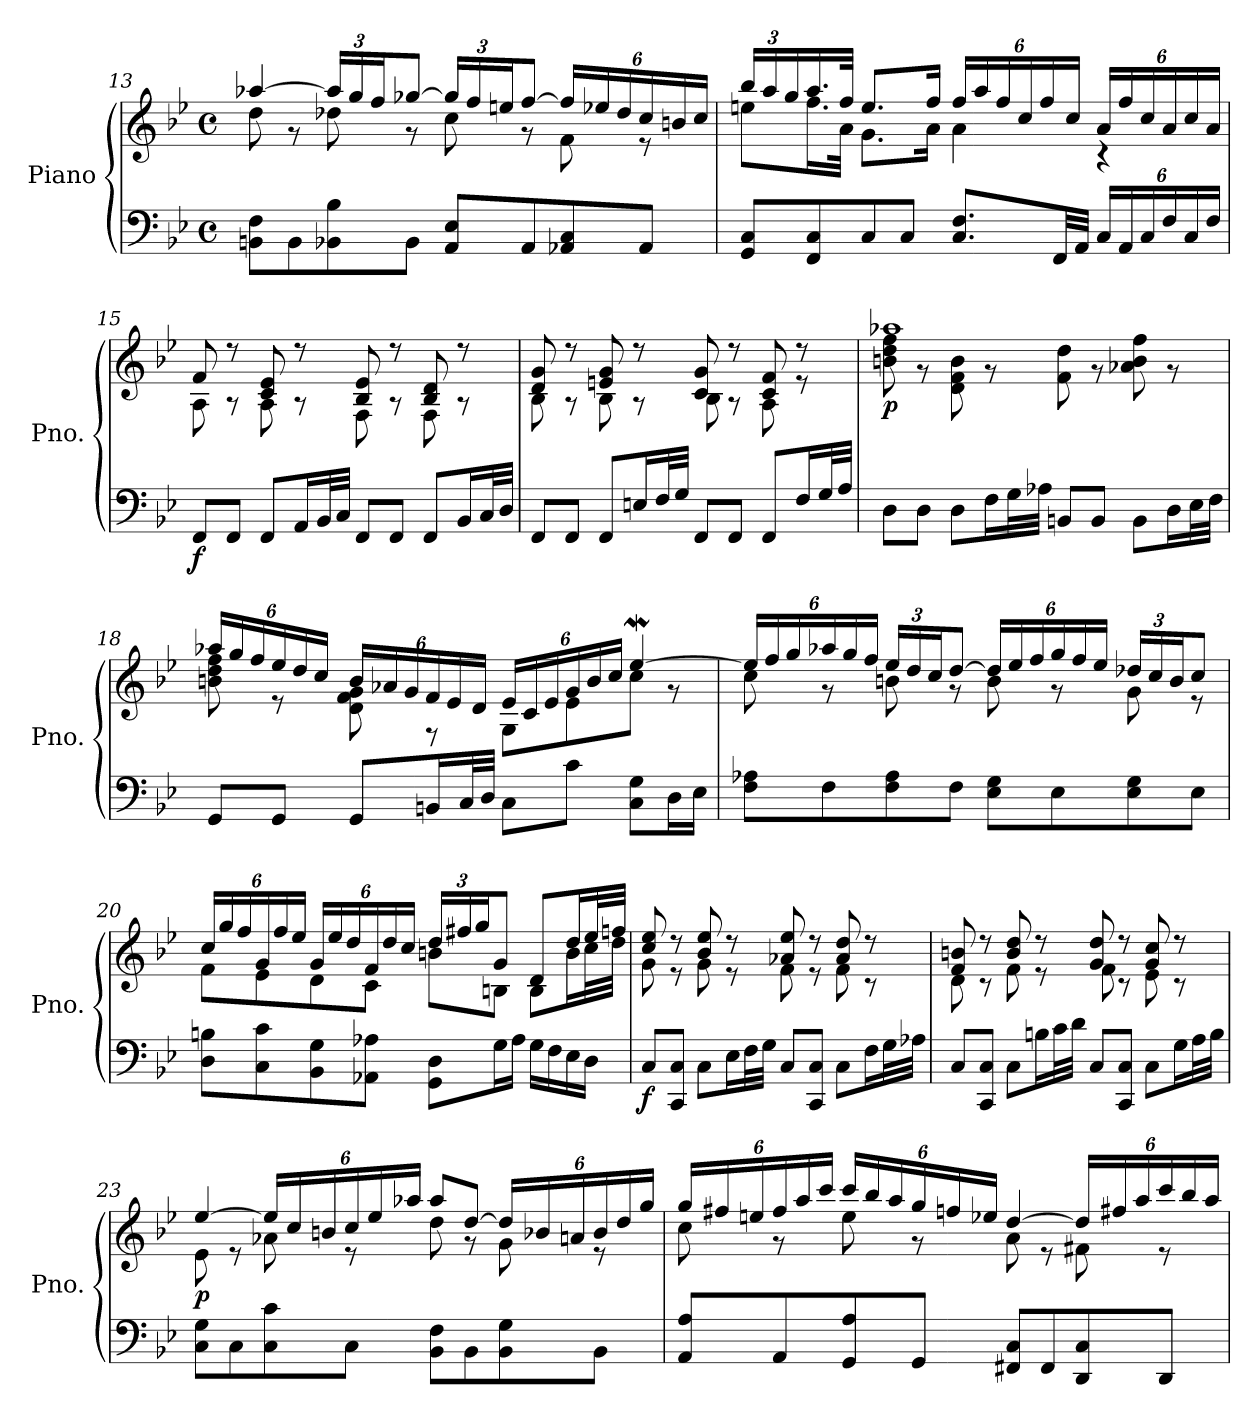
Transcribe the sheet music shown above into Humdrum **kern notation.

**kern	**kern	**dynam
*part1	*part1	*part1
*staff2	*staff1	*staff1/2
*I"Piano	*	*
*I'Pno.	*	*
!!LO:PB:g=z
*clefF4	*clefG2	*
*k[b-e-]	*k[b-e-]	*
*M4/4	*M4/4	*
*met(c)	*met(c)	*
=13	=13	=13
*	*^	*
8BBn\ 8F\L	[4aa-X/	8dd\	.
8BB\	.	8r	.
8BB-X\ 8B-\	24aa-/LL]	8dd-X\	.
.	24gg/	.	.
.	24ff/J	.	.
8BB-\J	[8gg-X/J	8r	.
8AA/ 8E-/L	24gg-/LL]	8cc\	.
.	24ff/	.	.
.	24een/J	.	.
8AA/	[8ff/J	8r	.
8AA-X/ 8C/	24ff/LL]	8f\	.
.	24ee-X/	.	.
.	24dd-/	.	.
*	*Xbrackettup	*	*
8AA-/J	24cc/	8r	.
.	24bn/	.	.
.	24cc/JJ	.	.
=14	=14	=14	=14
8GG/ 8C/L	24bb-/LL	8een\L	.
.	24aa/	.	.
.	24gg/	.	.
8FF/ 8C/	16.aa/	16.ff\L	.
.	32ff/JJk	32a\JJk	.
8C/	8.ee/L	8.g\L	.
8C/J	.	.	.
.	16ff/Jk	16a\Jk	.
8.C/ 8.F/L	24ff/LL	4a\	.
.	24aa/	.	.
.	24ff/	.	.
.	24cc/	.	.
.	24ff/	.	.
32FF/LL	.	.	.
.	24cc/JJ	.	.
32AA/JJJ	.	.	.
*Xbrackettup	*	*	*
24C/LL	24a/LL	4r	.
24AA/	24ff/	.	.
24C/	24cc/	.	.
24F/	24a/	.	.
24C/	24cc/	.	.
24F/JJ	24a/JJ	.	.
=15	=15	=15	=15
!	!	!	!LO:DY:b=2
8FF/L	8f/	8A\	f
8FF/J	8r	8r	.
8FF/L	8c/ 8e-/	8A\	.
16AA/L	8r	8r	.
32BB-/L	.	.	.
32C/JJJ	.	.	.
8FF/L	8B-/ 8e-/	8F\	.
8FF/J	8r	8r	.
8FF/L	8B-/ 8d/	8F\	.
16BB-/L	8r	8r	.
32C/L	.	.	.
32D/JJJ	.	.	.
!!LO:LB:g=z	!!
=16	=16	=16	=16
8FF/L	8d/ 8g/	8B-\	.
8FF/J	8r	8r	.
8FF/L	8en/ 8g/	8B-\	.
16En/L	8r	8r	.
32F/L	.	.	.
32G/JJJ	.	.	.
8FF/L	8c/ 8g/	8B-\	.
8FF/J	8r	8r	.
8FF/L	8c/ 8f/	8A\	.
16F/L	8r	8r	.
32G/L	.	.	.
32A/JJJ	.	.	.
=17	=17	=17	=17
!	!	!	!LO:DY:b
8D\L	1aa-X	8bn\ 8dd\ 8ff\	p
8D\J	.	8r	.
8D\L	.	8d\ 8f\ 8b\	.
16F\L	.	8r	.
32G\L	.	.	.
32A-X\JJJ	.	.	.
8BBn/L	.	8f\ 8dd\	.
8BB/J	.	8r	.
8BB\L	.	8a-X\ 8b\ 8ff\	.
16D\L	.	8r	.
32E-\L	.	.	.
32F\JJJ	.	.	.
!!LO:LB:g=z	!!
=18	=18	=18	=18
8GG/L	24aa-X/LL	8bn\ 8dd\ 8ff\	.
.	24gg/	.	.
.	24ff/	.	.
8GG/J	24ee-/	8r	.
.	24dd/	.	.
.	24cc/JJ	.	.
8GG/L	24b/LL	8d\ 8f\ 8g\	.
.	24a-X/	.	.
.	24g/	.	.
16BBn/L	24f/	8r	.
.	24e-/	.	.
32C/L	.	.	.
.	24d/JJ	.	.
32D/JJJ	.	.	.
8C\L	24e-/LL	8G\L	.
.	24c/	.	.
.	24e-/	.	.
8c\J	24g/	8e-\	.
.	24b/	.	.
.	24cc/JJ	.	.
8C\ 8G\L	[4ee-w/	8cc\J	.
16D\L	.	8r	.
16E-\JJ	.	.	.
=19	=19	=19	=19
8F\ 8A-X\L	24ee-/LL]	8cc\	.
.	24ff/	.	.
.	24gg/	.	.
8F\	24aa-X/	8r	.
.	24gg/	.	.
.	24ff/JJ	.	.
8F\ 8A-\	24ee-/LL	8bn\	.
.	24dd/	.	.
.	24cc/J	.	.
8F\J	[8dd/J	8r	.
8E-\ 8G\L	24dd/LL]	8b\	.
.	24ee-/	.	.
.	24ff/	.	.
8E-\	24gg/	8r	.
.	24ff/	.	.
.	24ee-/JJ	.	.
8E-\ 8G\	24dd-X/LL	8g\	.
.	24cc/	.	.
.	24b/J	.	.
8E-\J	8cc/J	8r	.
!!LO:LB:g=z	!!
=20	=20	=20	=20
8D\ 8Bn\L	24cc/LL	8f\L	.
.	24gg/	.	.
.	24ff/	.	.
8C\ 8c\	24g/	8e-\	.
.	24ff/	.	.
.	24ee-/JJ	.	.
8BB-\ 8G\	24g/LL	8d\	.
.	24ee-/	.	.
.	24dd/	.	.
8AA-X\ 8A-X\J	24f/	8c\J	.
.	24dd/	.	.
.	24cc/JJ	.	.
8GG\ 8D\L	24dd/LL	8bn\L	.
.	24ff#X/	.	.
.	24gg/J	.	.
16G\L	8g/J	8Bn\J	.
16A-\JJ	.	.	.
16G\LL	8d/L	8B\L	.
16F\	.	.	.
16E-\	16dd/L	16b\L	.
16D\JJ	32ee-/L	32cc\L	.
.	32ffn/JJJ	32dd\JJJ	.
=21	=21	=21	=21
!	!	!	!LO:DY:b=2
8C/L	8cc/ 8ee-/	8g\	f
8CC/ 8C/J	8r	8r	.
8C\L	8b-/ 8ee-/	8g\	.
16E-\L	8r	8r	.
32F\L	.	.	.
32G\JJJ	.	.	.
8C/L	8a-X/ 8ee-/	8f\	.
8CC/ 8C/J	8r	8r	.
8C\L	8a-/ 8dd/	8f\	.
16F\L	8r	8r	.
32G\L	.	.	.
32A-X\JJJ	.	.	.
=22	=22	=22	=22
8C/L	8f/ 8bn/	8d\	.
8CC/ 8C/J	8r	8r	.
8C\L	8b/ 8dd/	8f\	.
16Bn\L	8r	8r	.
32c\L	.	.	.
32d\JJJ	.	.	.
8C/L	8g/ 8dd/	8f\	.
8CC/ 8C/J	8r	8r	.
8C\L	8g/ 8cc/	8e-\	.
16G\L	8r	8r	.
32A\L	.	.	.
32B\JJJ	.	.	.
!!LO:LB:g=z	!!
=23	=23	=23	=23
!	!	!	!LO:DY:b
8C\ 8G\L	[4ee-/	8e-\	p
8C\	.	8r	.
8C\ 8c\	24ee-/LL]	8a-X\	.
.	24cc/	.	.
.	24bn/	.	.
8C\J	24cc/	8r	.
.	24ee-/	.	.
.	24aa-X/JJ	.	.
8BB-\ 8F\L	8aa-/L	8dd\	.
8BB-\	[8dd/J	8r	.
8BB-\ 8G\	24dd/LL]	8g\	.
.	24b-X/	.	.
.	24an/	.	.
8BB-\J	24b-/	8r	.
.	24dd/	.	.
.	24gg/JJ	.	.
=24	=24	=24	=24
8AA/ 8A/L	24gg/LL	8cc\	.
.	24ff#X/	.	.
.	24een/	.	.
8AA/	24ff#/	8r	.
.	24aa/	.	.
.	24ccc/JJ	.	.
8GG/ 8A/	24ccc/LL	8ee\	.
.	24bb-/	.	.
.	24aa/	.	.
8GG/J	24gg/	8r	.
.	24ffn/	.	.
.	24ee-X/JJ	.	.
8FF#X/ 8C/L	[4dd/	8a\	.
8FF#/	.	8r	.
8DD/ 8C/	24dd/LL]	8f#X\	.
.	24ff#X/	.	.
.	24aa/	.	.
8DD/J	24ccc/	8r	.
.	24bb-/	.	.
.	24aa/JJ	.	.
*	*v	*v	*
=	=	=
*-	*-	*-
